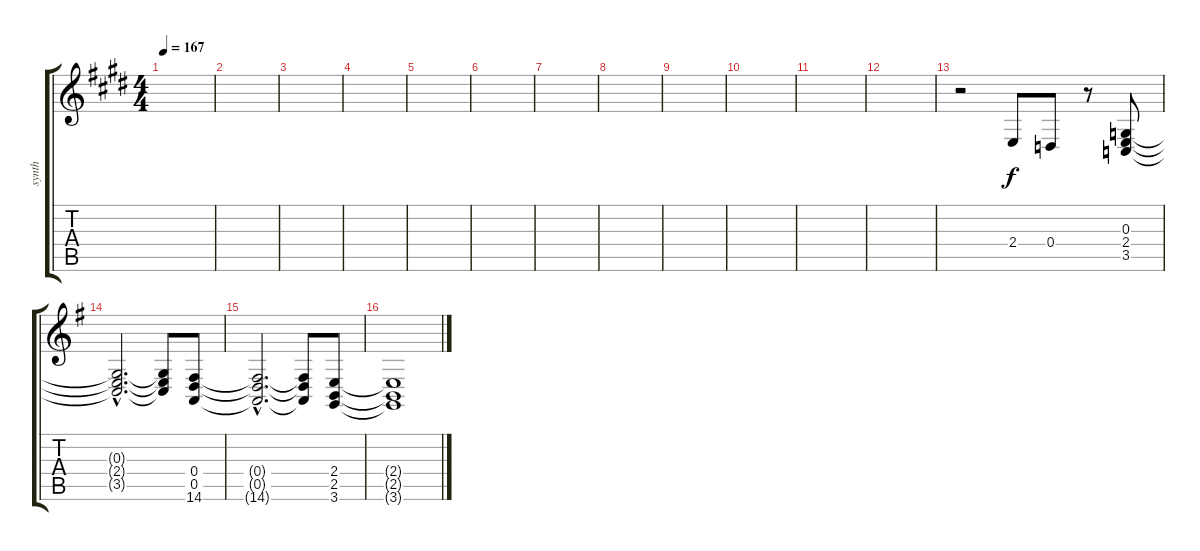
\track ("synth" "synth") {instrument orchestralharp}
\staff {score tabs}
\tuning (E4 B3 G3 D3 A2 E2) {hide}
\ts (4 4)
\tempo 167
\clef g2
\ks c#minor
|
|
|
|
|
|
|
|
|
|
|
|
r.2 2.4.8 0.4.8 r.8 (0.3 2.4 3.5).8 |
\ks eminor
(0.3{hac t} 2.4{hac t} 3.5{hac t}).2{d} (0.3{t} 2.4{t} 3.5{t}).8 (0.4 0.5 14.6).8 |
(0.4{hac t} 0.5{hac t} 14.6{hac t}).2{d} (0.4{t} 0.5{t} 14.6{t}).8 (2.4 2.5 3.6).8 |
(2.4{t} 2.5{t} 3.6{t}).1
